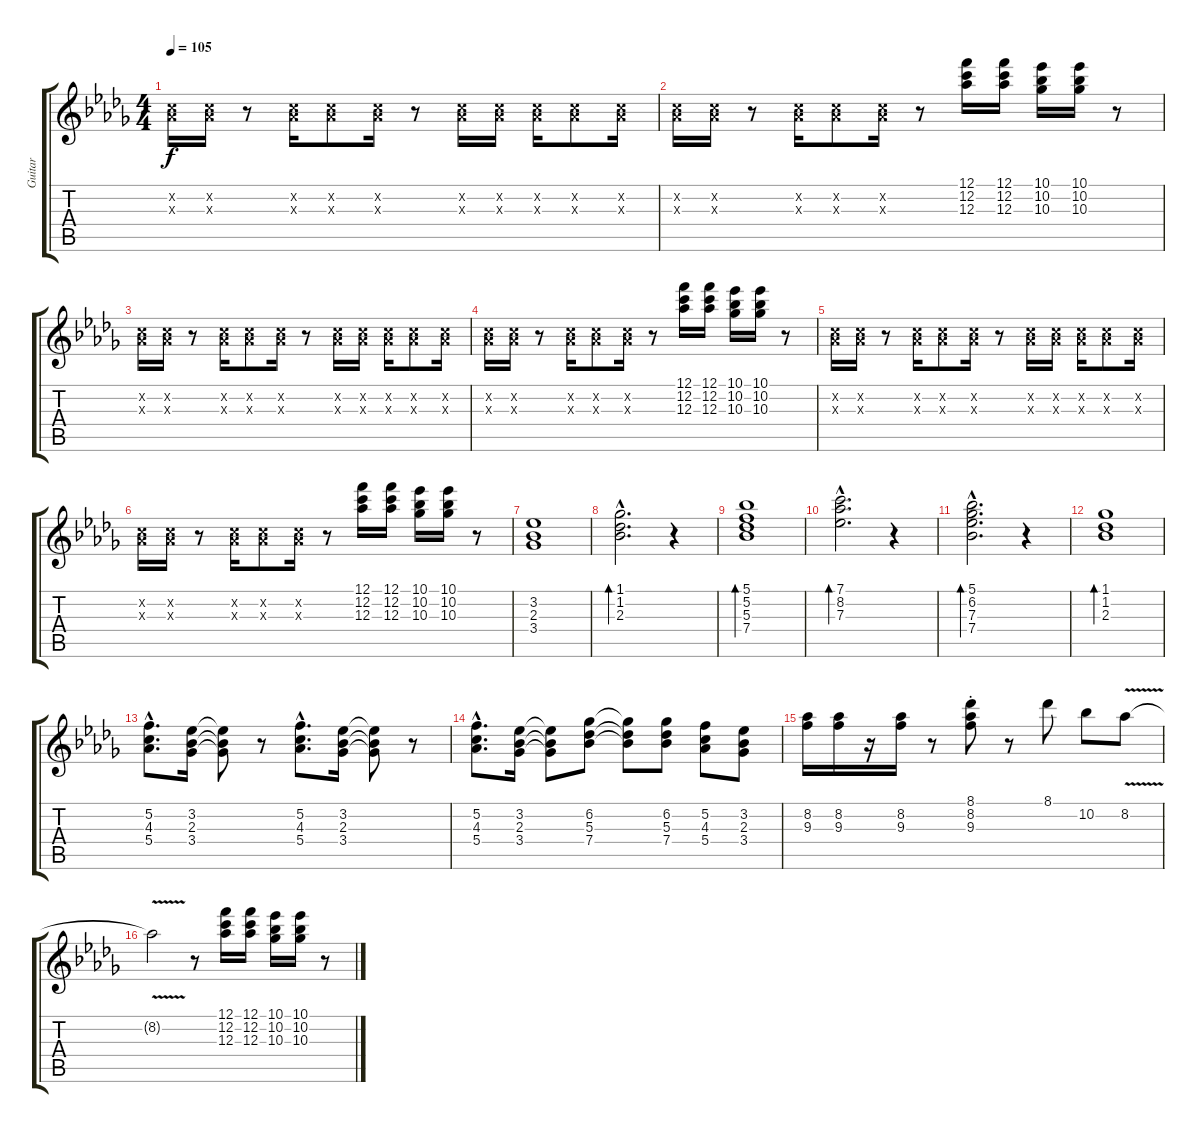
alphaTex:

\track ("Guitar" "Guitar") {instrument electricguitarclean}
\staff {score tabs}
\tuning (F4 C4 Ab3 Eb3 Bb2 F2) {hide}
\ts (4 4)
\tempo 105
\clef g2
\ks db
(0.2{x} 0.3{x}).16{dy f} (0.2{x} 0.3{x}).16 r.8 (0.2{x} 0.3{x}).16 (0.2{x} 0.3{x}).8 (0.2{x} 0.3{x}).16 r.8 (0.2{x} 0.3{x}).16 (0.2{x} 0.3{x}).16 (0.2{x} 0.3{x}).16 (0.2{x} 0.3{x}).8 (0.2{x} 0.3{x}).16 |
(0.2{x} 0.3{x}).16 (0.2{x} 0.3{x}).16 r.8 (0.2{x} 0.3{x}).16 (0.2{x} 0.3{x}).8 (0.2{x} 0.3{x}).16 r.8 (12.1 12.2 12.3).16 (12.1 12.2 12.3).16 (10.1 10.2 10.3).16 (10.1 10.2 10.3).16 r.8 |
(0.2{x} 0.3{x}).16 (0.2{x} 0.3{x}).16 r.8 (0.2{x} 0.3{x}).16 (0.2{x} 0.3{x}).8 (0.2{x} 0.3{x}).16 r.8 (0.2{x} 0.3{x}).16 (0.2{x} 0.3{x}).16 (0.2{x} 0.3{x}).16 (0.2{x} 0.3{x}).8 (0.2{x} 0.3{x}).16 |
(0.2{x} 0.3{x}).16 (0.2{x} 0.3{x}).16 r.8 (0.2{x} 0.3{x}).16 (0.2{x} 0.3{x}).8 (0.2{x} 0.3{x}).16 r.8 (12.1 12.2 12.3).16 (12.1 12.2 12.3).16 (10.1 10.2 10.3).16 (10.1 10.2 10.3).16 r.8 |
(0.2{x} 0.3{x}).16 (0.2{x} 0.3{x}).16 r.8 (0.2{x} 0.3{x}).16 (0.2{x} 0.3{x}).8 (0.2{x} 0.3{x}).16 r.8 (0.2{x} 0.3{x}).16 (0.2{x} 0.3{x}).16 (0.2{x} 0.3{x}).16 (0.2{x} 0.3{x}).8 (0.2{x} 0.3{x}).16 |
(0.2{x} 0.3{x}).16 (0.2{x} 0.3{x}).16 r.8 (0.2{x} 0.3{x}).16 (0.2{x} 0.3{x}).8 (0.2{x} 0.3{x}).16 r.8 (12.1 12.2 12.3).16 (12.1 12.2 12.3).16 (10.1 10.2 10.3).16 (10.1 10.2 10.3).16 r.8 |
(3.2 2.3 3.4).1 |
(1.1{hac} 1.2{hac} 2.3{hac}).2{d bd 240} r.4 |
(5.1 5.2 5.3 7.4).1{bd 240} |
(7.1{hac} 8.2{hac} 7.3{hac}).2{d bd 240} r.4 |
(5.1{hac} 6.2{hac} 7.3{hac} 7.4{hac}).2{d bd 240} r.4 |
(1.1 1.2 2.3).1{bd 240} |
(5.2{hac} 4.3{hac} 5.4{hac}).8{d} (3.2 2.3 3.4).16 (3.2{t} 2.3{t} 3.4{t}).8 r.8 (5.2{hac} 4.3{hac} 5.4{hac}).8{d} (3.2 2.3 3.4).16 (3.2{t} 2.3{t} 3.4{t}).8 r.8 |
(5.2{hac} 4.3{hac} 5.4{hac}).8{d} (3.2 2.3 3.4).16 (3.2{t} 2.3{t} 3.4{t}).8 (6.2 5.3 7.4).8 (6.2{t} 5.3{t} 7.4{t}).8 (6.2 5.3 7.4).8 (5.2 4.3 5.4).8 (3.2 2.3 3.4).8 |
(8.2 9.3).16 (8.2 9.3).16 r.16 (8.2 9.3).16 r.8 (8.1{st} 8.2{st} 9.3{st}).8 r.8 8.1.8 10.2.8 8.2{v}.8 |
8.2{t}.2 r.8 (12.1 12.2 12.3).16 (12.1 12.2 12.3).16 (10.1 10.2 10.3).16 (10.1 10.2 10.3).16 r.8
